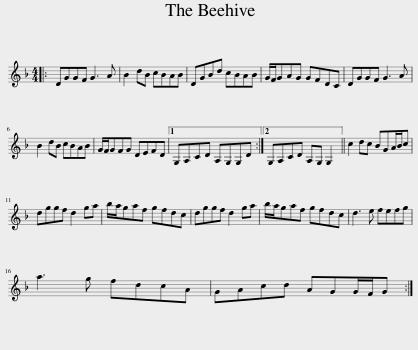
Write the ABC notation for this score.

X:1
L:1/8
M:4/4
I:linebreak $
K:Dmin
V:1 treble
V:1
|: DGGF G3 A | B2 dB cBAB | DGBd cBAB | G/F/GAG GFDC | DGGF G3 A |$ %5
 B2 dB cBAB | G/F/GFG DEFD |1 G,A,CD A,G,G,D :|2 G,A,CD A,G, G,2 || c2 dc BGA/B/c |$ %10
 dggf d2 ga | b/a/gaf gfdc | dggf d2 ga | b/a/gaf gfdc | d3 e fefg |$ %15
 a3 g fdcA | GAcd AGG/F/G :| %17
